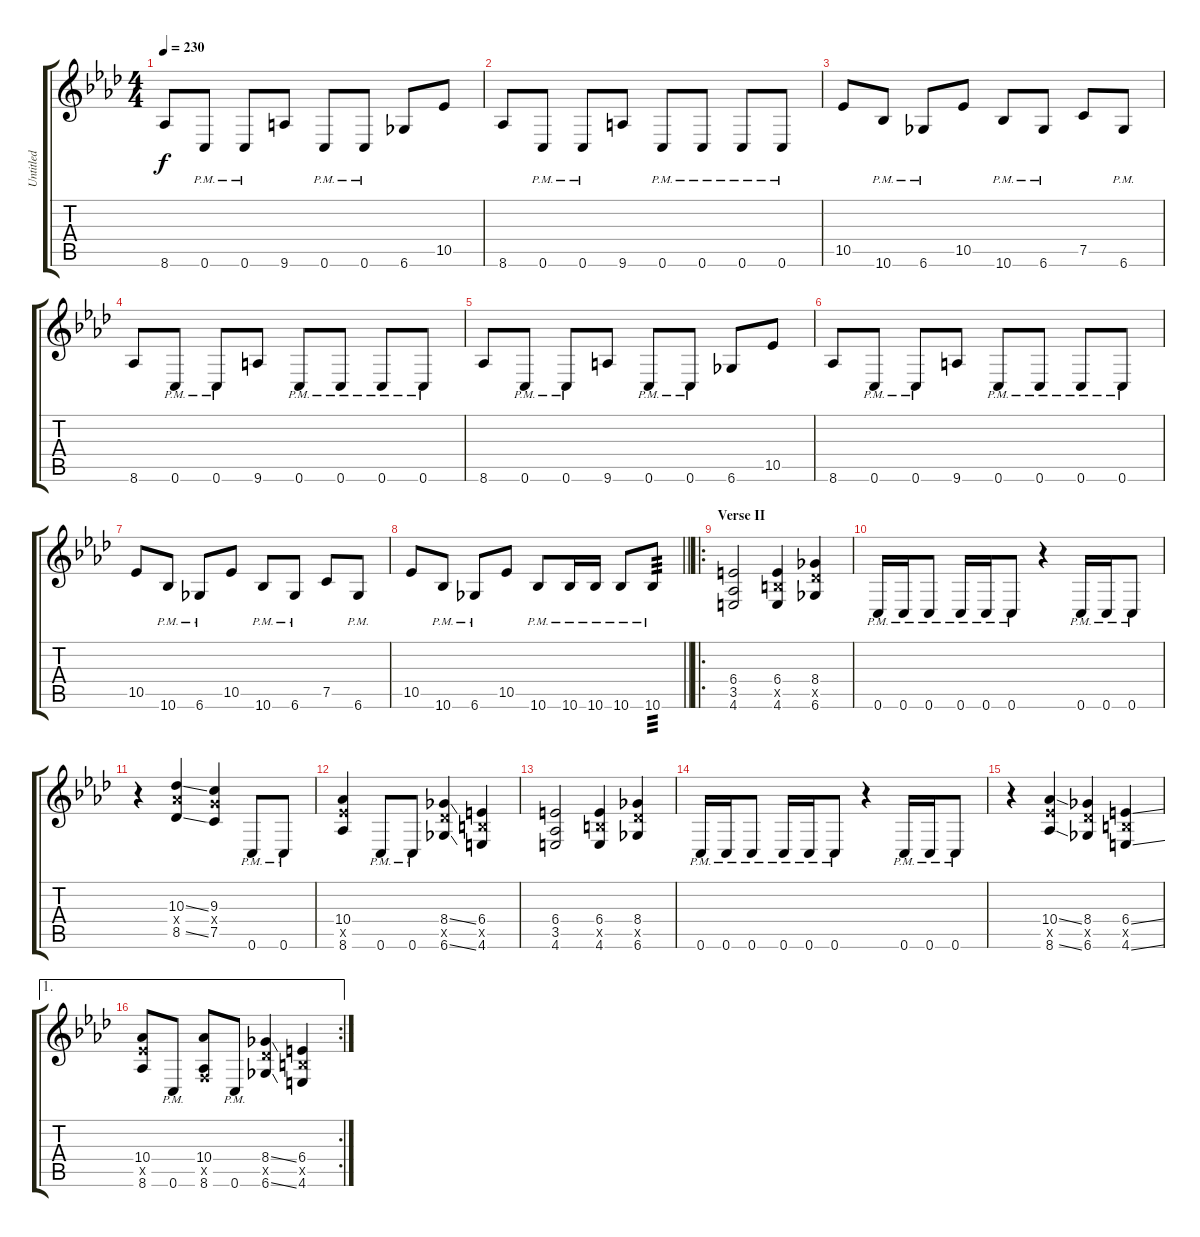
\track ("Untitled" "Untitled") {instrument distortionguitar}
\staff {score tabs}
\tuning (C4 G3 Eb3 Bb2 F2 C2) {hide}
\ts (4 4)
\tempo 230
\clef g2
\ks ab
8.6.8{dy f} 0.6{pm}.8 0.6{pm}.8 9.6.8 0.6{pm}.8 0.6{pm}.8 6.6.8 10.5.8 |
8.6.8 0.6{pm}.8 0.6{pm}.8 9.6.8 0.6{pm}.8 0.6{pm}.8 0.6{pm}.8 0.6{pm}.8 |
10.5.8 10.6{pm}.8 6.6{pm}.8 10.5.8 10.6{pm}.8 6.6{pm}.8 7.5.8 6.6{pm}.8 |
8.6.8 0.6{pm}.8 0.6{pm}.8 9.6.8 0.6{pm}.8 0.6{pm}.8 0.6{pm}.8 0.6{pm}.8 |
8.6.8 0.6{pm}.8 0.6{pm}.8 9.6.8 0.6{pm}.8 0.6{pm}.8 6.6.8 10.5.8 |
8.6.8 0.6{pm}.8 0.6{pm}.8 9.6.8 0.6{pm}.8 0.6{pm}.8 0.6{pm}.8 0.6{pm}.8 |
10.5.8 10.6{pm}.8 6.6{pm}.8 10.5.8 10.6{pm}.8 6.6{pm}.8 7.5.8 6.6{pm}.8 |
\barLineRight lightlight
10.5.8 10.6{pm}.8 6.6{pm}.8 10.5.8 10.6{pm}.8 10.6{pm}.16 10.6{pm}.16 10.6{pm}.8 10.6{pm}.8{tp 3} |
\ro
\section ("" "Verse II")
(6.4 3.5 4.6).2 (6.4 6.5{x} 4.6).4 (8.4 8.5{x} 6.6).4 |
0.6{pm}.16 0.6{pm}.16 0.6{pm}.8 0.6{pm}.16 0.6{pm}.16 0.6{pm}.8 r.4 0.6{pm}.16 0.6{pm}.16 0.6{pm}.8 |
r.4 (10.3{ss} 10.4{x} 8.5{ss}).4 (9.3 9.4{x} 7.5).4 0.6{pm}.8 0.6{pm}.8 |
(10.4 10.5{x} 8.6).4 0.6{pm}.8 0.6{pm}.8 (8.4{ss} 8.5{x} 6.6{ss}).4 (6.4 6.5{x} 4.6).4 |
(6.4 3.5 4.6).2 (6.4 6.5{x} 4.6).4 (8.4 8.5{x} 6.6).4 |
0.6{pm}.16 0.6{pm}.16 0.6{pm}.8 0.6{pm}.16 0.6{pm}.16 0.6{pm}.8 r.4 0.6{pm}.16 0.6{pm}.16 0.6{pm}.8 |
r.4 (10.4{ss} 10.5{x} 8.6{ss}).4 (8.4 8.5{x} 6.6).4 (6.4{ss} 6.5{x} 4.6{ss}).4 |
\ae 1
\rc 2
(10.4 10.5{x} 8.6).8 0.6{pm}.8 (10.4 0.5{x} 8.6).8 0.6{pm}.8 (8.4{ss} 8.5{x} 6.6{ss}).4 (6.4 6.5{x} 4.6).4
